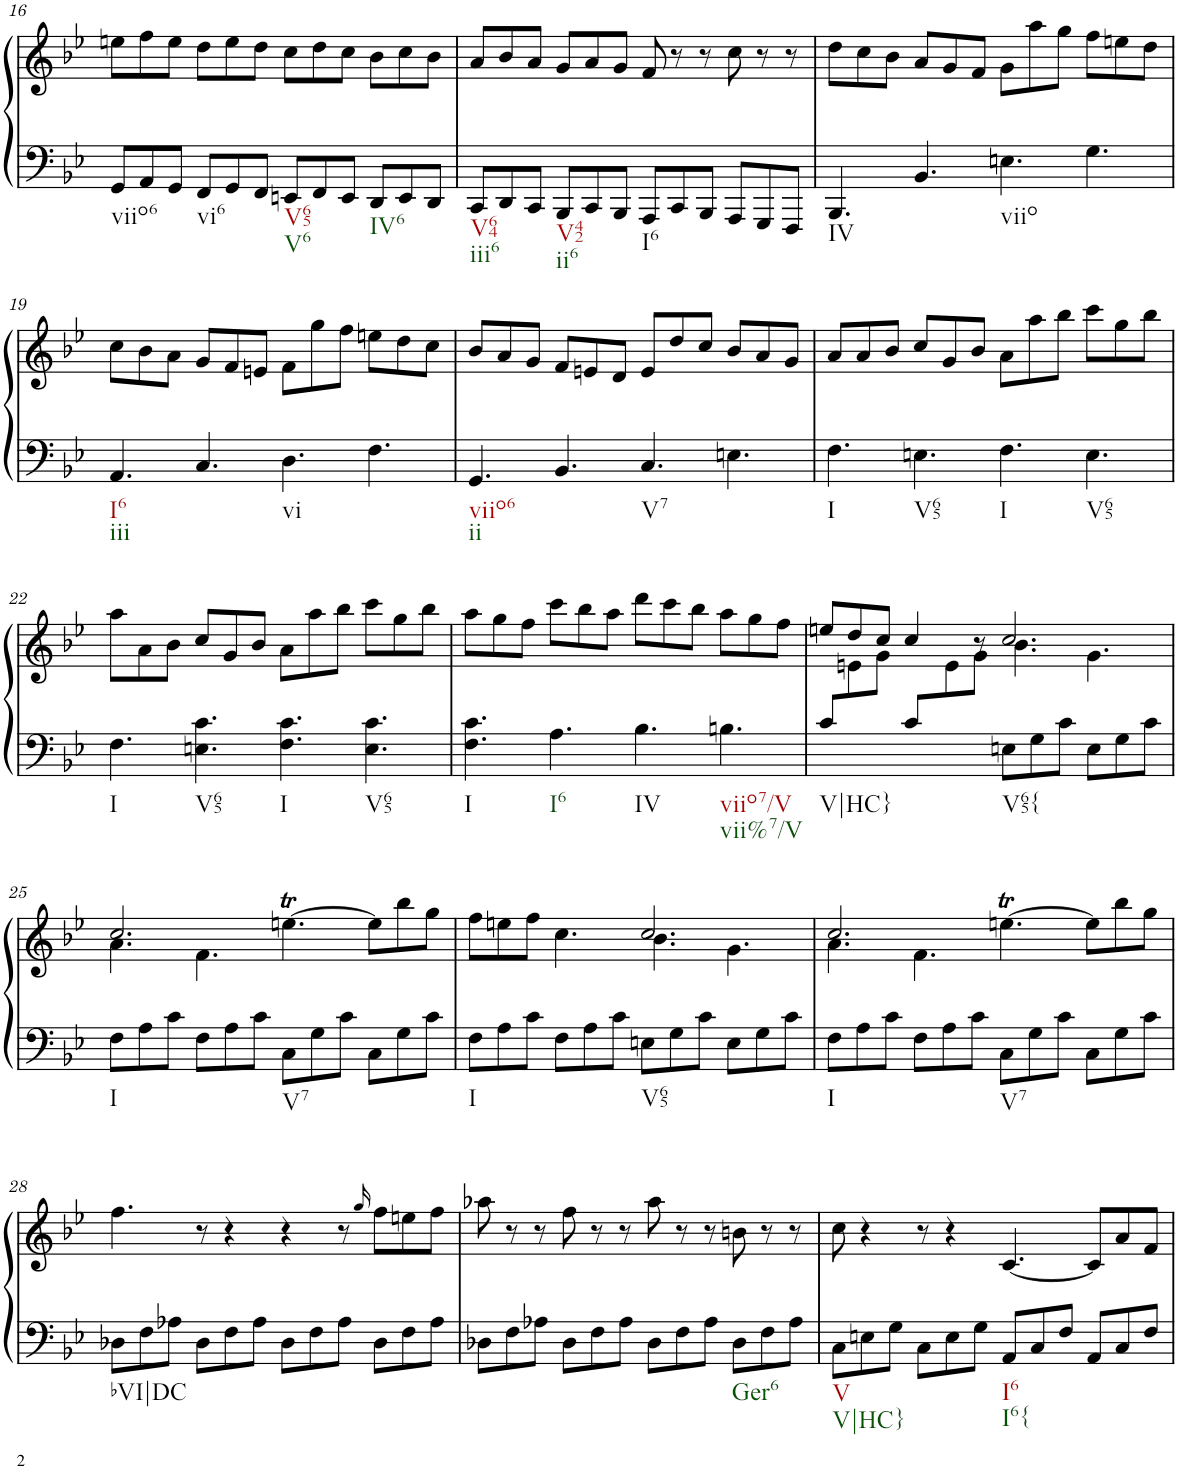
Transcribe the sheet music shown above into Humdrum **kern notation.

**kern	**kern
*part1	*part1
*staff2	*staff1
*I"Piano	*
*I'Pno.	*
!!LO:PB:g=z
*clefF4	*clefG2
*k[b-e-]	*k[b-e-]
*M12/8	*M12/8
=16	=16
!LO:TX:b:t=viio6	!
8GG/L	8een\L
8AA/	8ff\
8GG/J	8ee\J
!LO:TX:b:t=vi6	!
8FF/L	8dd\L
8GG/	8ee\
8FF/J	8dd\J
!LO:TX:b:t=V65	!
!LO:TX:b:t=V6	!
8EEn/L	8cc\L
8FF/	8dd\
8EE/J	8cc\J
!LO:TX:b:t=IV6	!
8DD/L	8b-\L
8EE/	8cc\
8DD/J	8b-\J
=17	=17
!LO:TX:b:t=V64	!
!LO:TX:b:t=iii6	!
8CC/L	8a/L
8DD/	8b-/
8CC/J	8a/J
!LO:TX:b:t=V42	!
!LO:TX:b:t=ii6	!
8BBB-/L	8g/L
8CC/	8a/
8BBB-/J	8g/J
!LO:TX:b:t=I6	!
8AAA/L	8f/
8CC/	8r
8BBB-/J	8r
8AAA/L	8cc\
8GGG/	8r
8FFF/J	8r
=18	=18
!LO:TX:b:t=IV	!
4.BBB-/	8dd\L
.	8cc\
.	8b-\J
4.BB-/	8a/L
.	8g/
.	8f/J
!LO:TX:b:t=viio	!
4.En\	8g\L
.	8aa\
.	8gg\J
4.G\	8ff\L
.	8een\
.	8dd\J
!!LO:LB:g=z
=19	=19
!LO:TX:b:t=I6	!
!LO:TX:b:t=iii	!
4.AA/	8cc\L
.	8b-\
.	8a\J
4.C/	8g/L
.	8f/
.	8en/J
!LO:TX:b:t=vi	!
4.D\	8f\L
.	8gg\
.	8ff\J
4.F\	8een\L
.	8dd\
.	8cc\J
=20	=20
!LO:TX:b:t=viio6	!
!LO:TX:b:t=ii	!
4.GG/	8b-/L
.	8a/
.	8g/J
4.BB-/	8f/L
.	8en/
.	8d/J
!LO:TX:b:t=V7	!
4.C/	8e/L
.	8dd/
.	8cc/J
4.En\	8b-/L
.	8a/
.	8g/J
=21	=21
!LO:TX:b:t=I	!
4.F\	8a/L
.	8a/
.	8b-/J
!LO:TX:b:t=V65	!
4.En\	8cc/L
.	8g/
.	8b-/J
!LO:TX:b:t=I	!
4.F\	8a\L
.	8aa\
.	8bb-\J
!LO:TX:b:t=V65	!
4.E\	8ccc\L
.	8gg\
.	8bb-\J
!!LO:LB:g=z
=22	=22
!LO:TX:b:t=I	!
4.F\	8aa\L
.	8a\
.	8b-\J
!LO:TX:b:t=V65	!
4.En\ 4.c\	8cc/L
.	8g/
.	8b-/J
!LO:TX:b:t=I	!
4.F\ 4.c\	8a\L
.	8aa\
.	8bb-\J
!LO:TX:b:t=V65	!
4.E\ 4.c\	8ccc\L
.	8gg\
.	8bb-\J
=23	=23
!LO:TX:b:t=I	!
4.F\ 4.c\	8aa\L
.	8gg\
.	8ff\J
!LO:TX:b:t=I6	!
4.A\	8ccc\L
.	8bb-\
.	8aa\J
!LO:TX:b:t=IV	!
4.B-\	8ddd\L
.	8ccc\
.	8bb-\J
!LO:TX:b:t=viio7/V	!
!LO:TX:b:t=vii%7/V	!
4.Bn\	8aa\L
.	8gg\
.	8ff\J
=24	=24
*	*^
*	*	*^
!LO:TX:b:t=V|HC}	!	!	!
8c/L	8een/L	2.ryy	8ryy
4ryy	8dd/	.	8en\
.	8cc/J	.	8g\J
8c/L	4cc/	.	8ryy
4ryy	.	.	8e\
.	8r	.	8g\J
!LO:TX:b:t=V65{	!	!	!
8En\L	4.b-\	2.cc/	2.ryy
8G\	.	.	.
8c\J	.	.	.
8E\L	4.g\	.	.
8G\	.	.	.
8c\J	.	.	.
*	*	*v	*v
!!LO:LB:g=z
=25	=25	=25
!LO:TX:b:t=I	!	!
8F\L	4.a\	2.cc/
8A\	.	.
8c\J	.	.
8F\L	4.f\	.
8A\	.	.
8c\J	.	.
!LO:TX:b:t=V7	!	!
8C\L	[>4.eent\	2.ryy
8G\	.	.
8c\J	.	.
8C\L	8ee\L]	.
8G\	8bb-\	.
8c\J	8gg\J	.
=26	=26	=26
!LO:TX:b:t=I	!	!
8F\L	8ff\L	2.ryy
8A\	8een\	.
8c\J	8ff\J	.
8F\L	4.cc\	.
8A\	.	.
8c\J	.	.
!LO:TX:b:t=V65	!	!
8En\L	4.b-\	2.cc/
8G\	.	.
8c\J	.	.
8E\L	4.g\	.
8G\	.	.
8c\J	.	.
=27	=27	=27
!LO:TX:b:t=I	!	!
8F\L	4.a\	2.cc/
8A\	.	.
8c\J	.	.
8F\L	4.f\	.
8A\	.	.
8c\J	.	.
!LO:TX:b:t=V7	!	!
8C\L	[>4.eent\	2.ryy
8G\	.	.
8c\J	.	.
8C\L	8ee\L]	.
8G\	8bb-\	.
8c\J	8gg\J	.
*	*v	*v
!!LO:LB:g=z
=28	=28
!LO:TX:b:t=bVI|DC	!
8D-X\L	4.ff\
8F\	.
8A-X\J	.
8D-\L	8r
8F\	4r
8A-\J	.
8D-\L	4r
8F\	.
8A-\J	8r
.	16qgg/
8D-\L	8ff\L
8F\	8een\
8A-\J	8ff\J
=29	=29
8D-X\L	8aa-X\
8F\	8r
8A-X\J	8r
8D-\L	8ff\
8F\	8r
8A-\J	8r
8D-\L	8aa-\
8F\	8r
8A-\J	8r
!LO:TX:b:t=Ger6	!
8D-\L	8bn\
8F\	8r
8A-\J	8r
=30	=30
!LO:TX:b:t=V	!
!LO:TX:b:t=V|HC}	!
8C\L	8cc\
8En\	4r
8G\J	.
8C\L	8r
8E\	4r
8G\J	.
!LO:TX:b:t=I6	!
!LO:TX:b:t=I6{	!
8AA/L	[4.c/
8C/	.
8F/J	.
8AA/L	8c/L]
8C/	8a/
8F/J	8f/J
=	=
*-	*-
